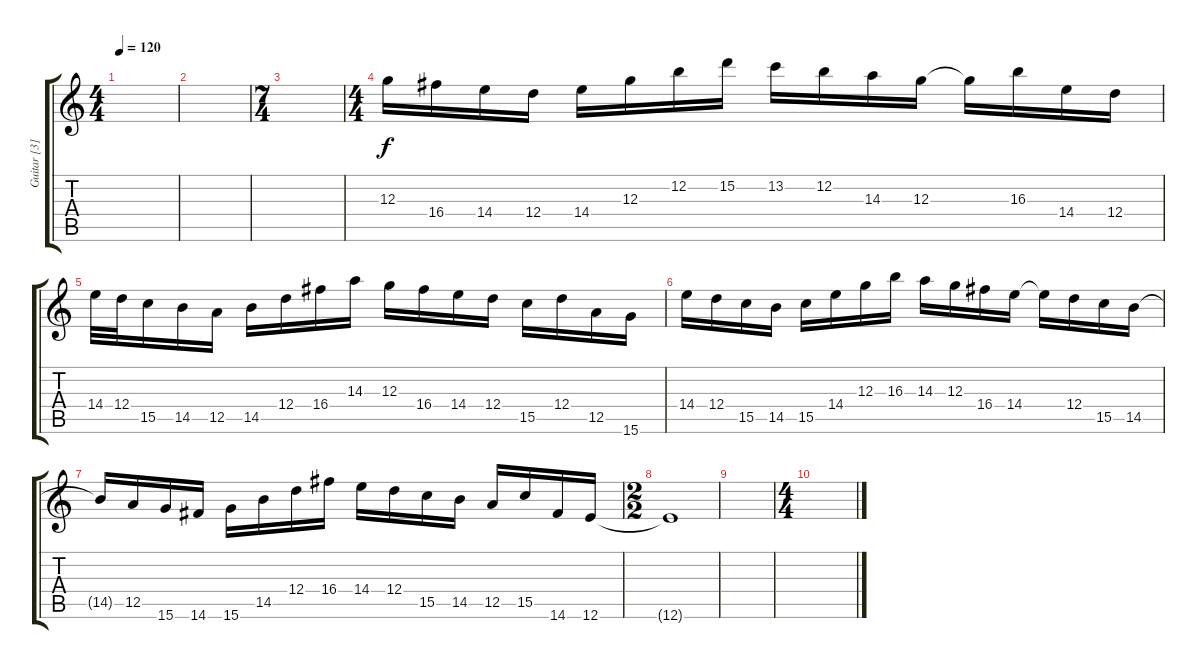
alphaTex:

\track ("Guitar [3]" "Guitar [3]") {instrument distortionguitar}
\staff {score tabs}
\tuning (E4 B3 G3 D3 A2 E2) {hide}
\ts (4 4)
\tempo 120
\clef g2
\ks c
|
|
\ts (7 4)
|
\ts (4 4)
12.3.16 16.4.16 14.4.16 12.4.16 14.4.16 12.3.16 12.2.16 15.2.16 13.2.16 12.2.16 14.3.16 12.3.16 12.3{t}.16 16.3.16 14.4.16 12.4.16 |
14.4.32 12.4.32 15.5.16 14.5.16 12.5.16 14.5.16 12.4.16 16.4.16 14.3.16 12.3.16 16.4.16 14.4.16 12.4.16 15.5.16 12.4.16 12.5.16 15.6.16 |
14.4.16 12.4.16 15.5.16 14.5.16 15.5.16 14.4.16 12.3.16 16.3.16 14.3.16 12.3.16 16.4.16 14.4.16 14.4{t}.16 12.4.16 15.5.16 14.5.16 |
14.5{t}.16 12.5.16 15.6.16 14.6.16 15.6.16 14.5.16 12.4.16 16.4.16 14.4.16 12.4.16 15.5.16 14.5.16 12.5.16 15.5.16 14.6.16 12.6.16 |
\ts (2 2)
12.6{t}.1 |
|
\ts (4 4)
